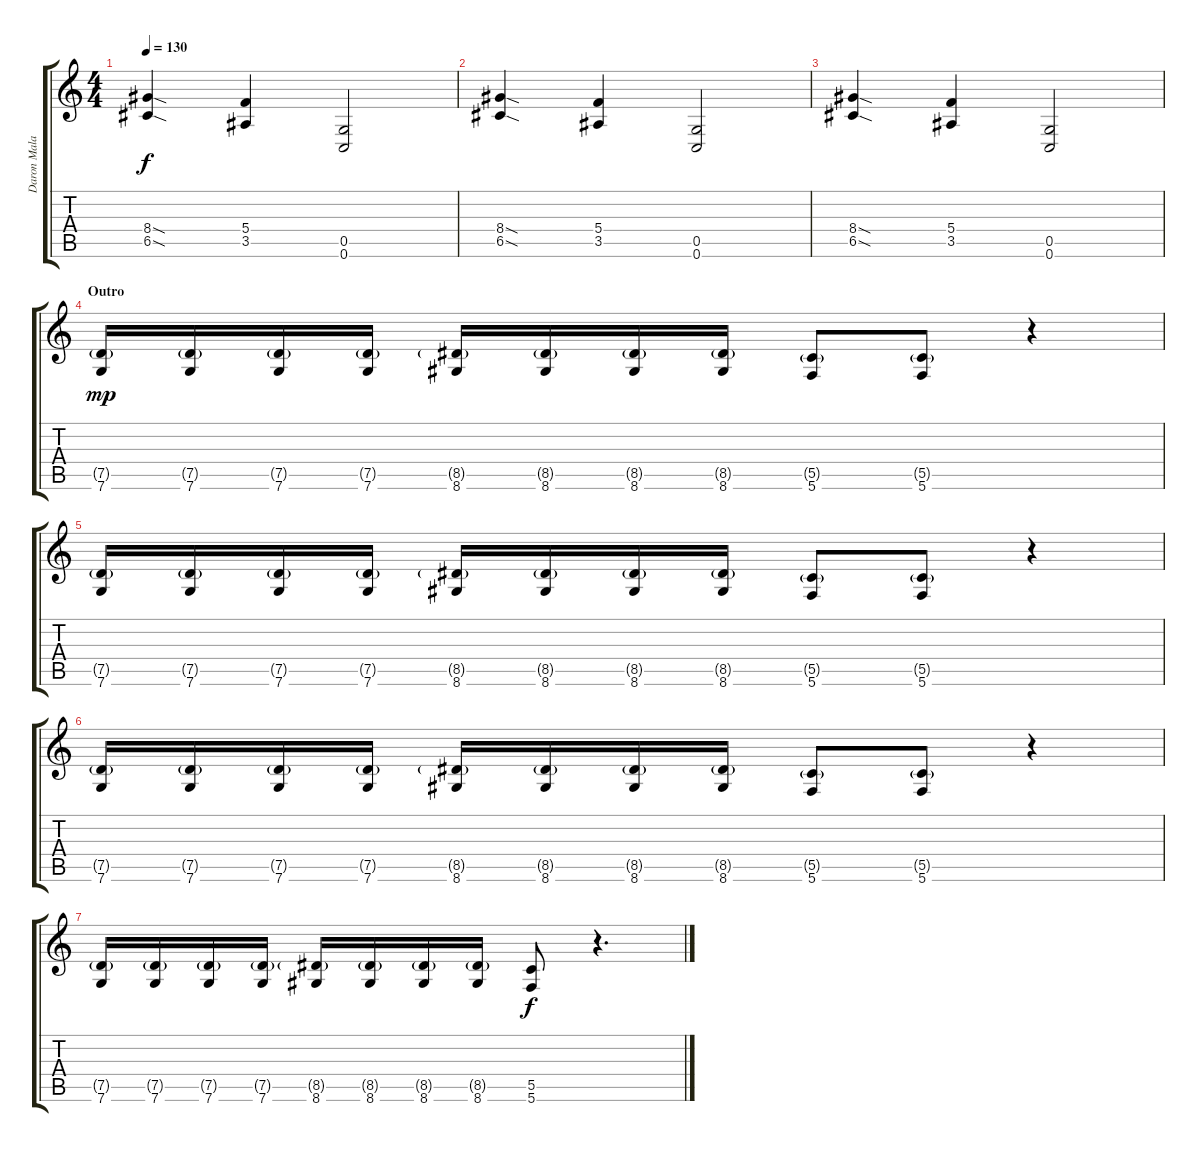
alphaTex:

\track ("Daron Malakian" "Daron Mala") {instrument distortionguitar}
\staff {score tabs}
\tuning (D4 A3 F3 C3 G2 C2) {hide}
\ts (4 4)
\tempo 130
\clef g2
\ks c
(8.4{sod} 6.5{sod}).4{dy f} (5.4 3.5).4 (0.5 0.6).2 |
(8.4{sod} 6.5{sod}).4 (5.4 3.5).4 (0.5 0.6).2 |
(8.4{sod} 6.5{sod}).4 (5.4 3.5).4 (0.5 0.6).2 |
\section ("" "Outro")
(7.5{g} 7.6).16{dy mp} (7.5{g} 7.6).16 (7.5{g} 7.6).16 (7.5{g} 7.6).16 (8.5{g} 8.6).16 (8.5{g} 8.6).16 (8.5{g} 8.6).16 (8.5{g} 8.6).16 (5.5{g} 5.6).8 (5.5{g} 5.6).8 r.4 |
(7.5{g} 7.6).16 (7.5{g} 7.6).16 (7.5{g} 7.6).16 (7.5{g} 7.6).16 (8.5{g} 8.6).16 (8.5{g} 8.6).16 (8.5{g} 8.6).16 (8.5{g} 8.6).16 (5.5{g} 5.6).8 (5.5{g} 5.6).8 r.4 |
(7.5{g} 7.6).16 (7.5{g} 7.6).16 (7.5{g} 7.6).16 (7.5{g} 7.6).16 (8.5{g} 8.6).16 (8.5{g} 8.6).16 (8.5{g} 8.6).16 (8.5{g} 8.6).16 (5.5{g} 5.6).8 (5.5{g} 5.6).8 r.4 |
(7.5{g} 7.6).16 (7.5{g} 7.6).16 (7.5{g} 7.6).16 (7.5{g} 7.6).16 (8.5{g} 8.6).16 (8.5{g} 8.6).16 (8.5{g} 8.6).16 (8.5{g} 8.6).16 (5.5 5.6).8{dy f} r.4{d}
